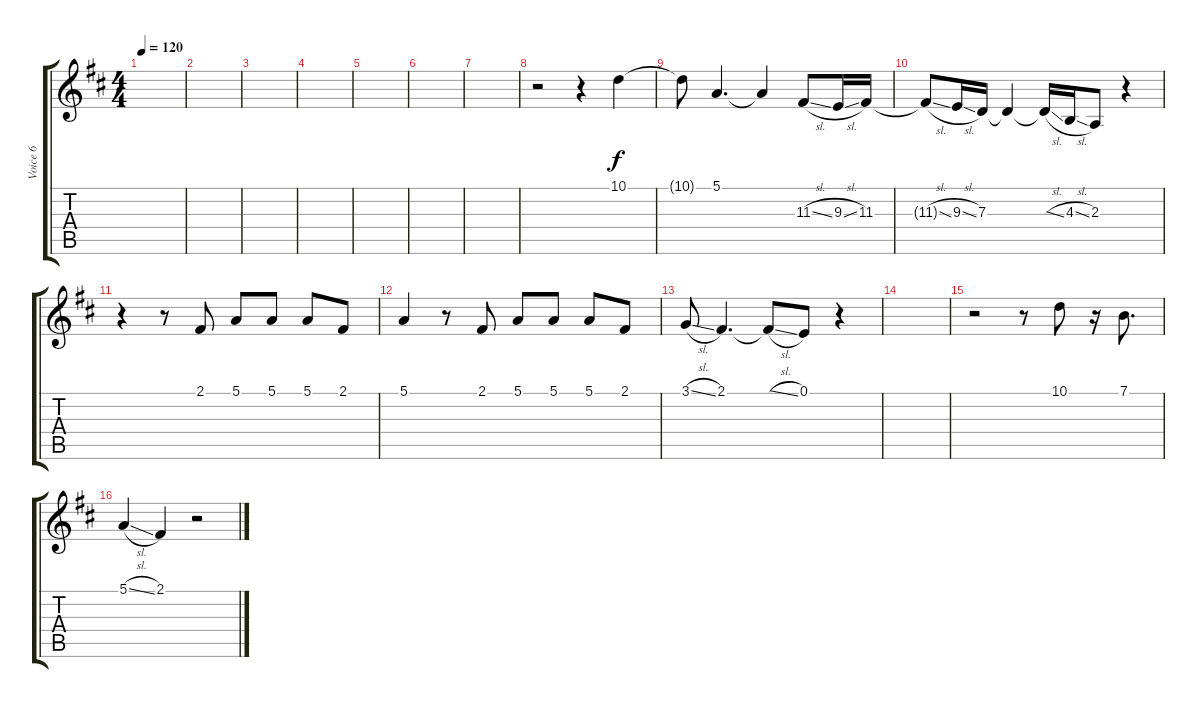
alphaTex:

\track ("Voice 6" "Voice 6") {instrument choiraahs}
\staff {score tabs}
\tuning (E4 B3 G3 D3 A2 E2) {hide}
\ts (4 4)
\tempo 120
\clef g2
\ks d
|
|
|
|
|
|
|
r.2 r.4 10.1.4 |
10.1{t}.8 5.1.4{d} 5.1{t}.4 11.3{sl}.8 9.3{sl}.16 11.3.16 |
11.3{sl t}.8 9.3{sl}.16 7.3.16 7.3{t}.4 7.3{sl t}.16 4.3{sl}.16 2.3.8 r.4 |
r.4 r.8 2.1.8 5.1.8 5.1.8 5.1.8 2.1.8 |
5.1.4 r.8 2.1.8 5.1.8 5.1.8 5.1.8 2.1.8 |
3.1{sl}.8 2.1.4{d} 2.1{sl t}.8 0.1.8 r.4 |
|
r.2 r.8 10.1.8 r.16 7.1.8{d} |
5.1{sl}.4 2.1.4 r.2
